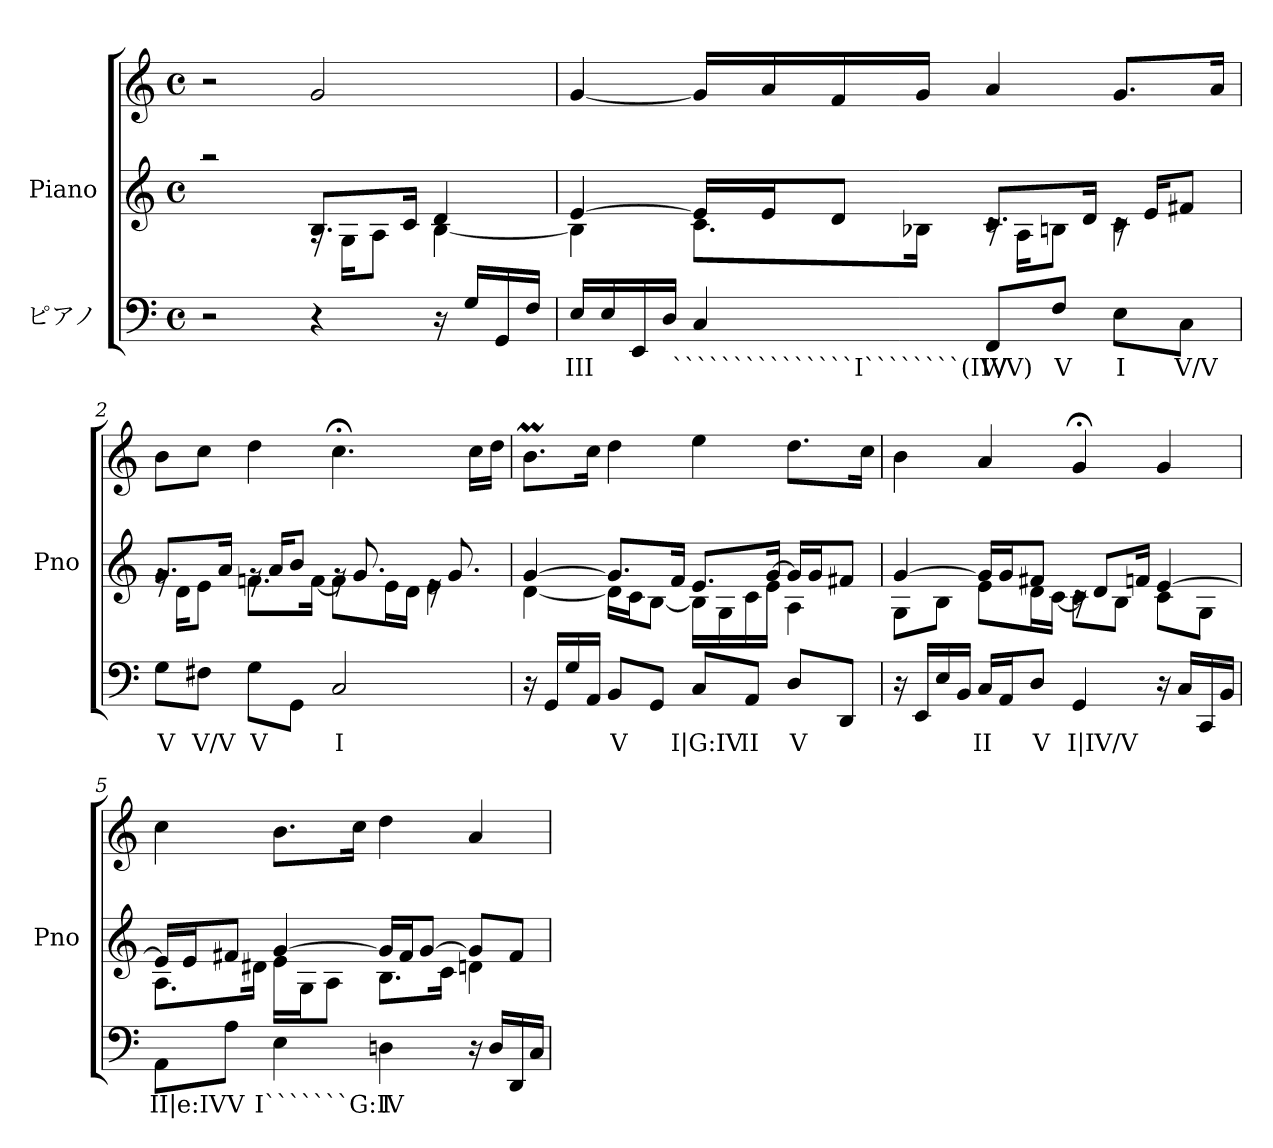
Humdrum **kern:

**kern	**text	**kern	**kern
*part2	*part2	*part1	*part1
*staff3	*staff3	*staff2	*staff1
*I"ピアノ	*	*I"Piano	*
*	*	*I'Pno	*
*clefF4	*	*clefG2	*clefG2
*k[]	*	*k[]	*k[]
*C:	*	*C:	*C:
*M4/4	*	*M4/4	*M4/4
*met(c)	*	*met(c)	*met(c)
*MM120	*	*MM120	*MM120
=	=	=	=
*	*	*^	*
2r	.	2raa	2ryy	2r
!	!LO:LY:b	!	!	!
4r	G:I	8.B/L	16rA	2g/
.	.	.	16G\KL	.
.	.	.	8A\J	.
.	.	16c/Jk	.	.
!	!LO:LY:b	!	!	!
16r	C:V	4d/	[<4B\	.
16G/LL	.	.	.	.
16GG/	.	.	.	.
16F/JJ	.	.	.	.
=1	=1	=1	=1	=1
!	!LO:LY:b	!	!	!
16E/LL	III	[>4e/	4B\]	[4g/
16E/	.	.	.	.
16EE/	.	.	.	.
16D/JJ	.	.	.	.
!	!LO:LY:b	!	!	!
4C/	```````````````I````````(IV/V)	16e/LL]	8.c\L	16g/LL]
.	.	16e/J	.	16a/
.	.	8d/J	.	16f/
.	.	.	16B-X\Jk	16g/JJ
!	!LO:LY:b	!	!	!
8FF/L	IV	8.c/L	16rc	4a/
.	.	.	16A\KL	.
!	!LO:LY:b	!	!	!
8F/J	V	.	8Bn\J	.
.	.	16d/Jk	.	.
!	!LO:LY:b	!	!	!
8E\L	I	16rc	4c\	8.g/L
.	.	16e/KL	.	.
!	!LO:LY:b	!	!	!
8C\J	V/V	8f#X/J	.	.
.	.	.	.	16a/Jk
=2	=2	=2	=2	=2
!	!LO:LY:b	!	!	!
8G\L	V	8.g/L	16rg	8b\L
.	.	.	16d\KL	.
!	!LO:LY:b	!	!	!
8F#X\J	V/V	.	8e\J	8cc\J
.	.	16a/Jk	.	.
!	!LO:LY:b	!	!	!
8G\L	V	16rg	8.fn\L	4dd\
.	.	16a/KL	.	.
8GG\J	.	8b/J	.	.
.	.	.	[<16f\Jk	.
!	!LO:LY:b	!	!	!
2C/	I	16rg	8f\L]	4.cc;<\
.	.	8.g/	.	.
.	.	.	16e\L	.
.	.	.	16d\JJ	.
.	.	16re	4e\	.
.	.	8.g/	.	.
.	.	.	.	16cc\LL
.	.	.	.	16dd\JJ
!!LO:LB:g=z
=3	=3	=3	=3	=3
!	!LO:LY:b	!	!	!
16r	V	[>4g/	[<4d\	8.bm\L
16GG/LL	.	.	.	.
16G/	.	.	.	.
16AA/JJ	.	.	.	16cc\Jk
!	!LO:LY:b	!	!	!
8BB/L	V	8.g/L]	16d\LL]	4dd\
.	.	.	16c\J	.
8GG/J	.	.	[<8B\J	.
.	.	16f/Jk	.	.
!	!LO:LY:b	!	!	!
8C/L	I|G:IV	8.e/L	16B\LL]	4ee\
.	.	.	16G\	.
!	!LO:LY:b	!	!	!
8AA/J	II	.	16c\	.
.	.	[>16g/Jk	16e\JJ	.
!	!LO:LY:b	!	!	!
8D/L	V	16g/LL]	4A\	8.dd\L
.	.	16g/J	.	.
8DD/J	.	8f#X/J	.	.
.	.	.	.	16cc\Jk
=4	=4	=4	=4	=4
!	!LO:LY:b	!	!	!
16r	VI	[>4g/	8G\L	4b\
16EE/LL	.	.	.	.
16E/	.	.	8B\J	.
16BB/JJ	.	.	.	.
!	!LO:LY:b	!	!	!
16C/LL	II	16g/LL]	8e\L	4a/
16AA/J	.	16g/J	.	.
!	!LO:LY:b	!	!	!
8D/J	V	8f#X/J	16d\L	.
.	.	.	[<16c\JJ	.
!	!LO:LY:b	!	!	!
4GG/	I|IV/V	16rc	8c\L]	4g;/
.	.	8d/L	.	.
.	.	.	8B\J	.
.	.	16fn/Jk	.	.
!	!LO:LY:b	!	!	!
16r	IV	[>4e/	8c\L	4g/
16C/LL	.	.	.	.
16CC/	.	.	8G\J	.
16BB/JJ	.	.	.	.
=5	=5	=5	=5	=5
!	!LO:LY:b	!	!	!
8AA\L	II|e:IV	16e/LL]	8.A\L	4cc\
.	.	16e/J	.	.
!	!LO:LY:b	!	!	!
8A\J	V	8f#X/J	.	.
.	.	.	16d#X\Jk	.
!	!LO:LY:b	!	!	!
4E\	I```````G:IV	[>4g/	16e\LL	8.b\L
.	.	.	16G\J	.
.	.	.	8A\J	.
.	.	.	.	16cc\Jk
!	!LO:LY:b	!	!	!
4Dn\	I	16g/LL]	8.B\L	4dd\
.	.	16f#/J	.	.
.	.	[>8g/J	.	.
.	.	.	16c\Jk	.
!	!LO:LY:b	!	!	!
16r	V	8g/L]	4dn\	4a/
16D/LL	.	.	.	.
16DD/	.	8f#/J	.	.
16C/JJ	.	.	.	.
*	*	*v	*v	*
=	=	=	=
*-	*-	*-	*-
